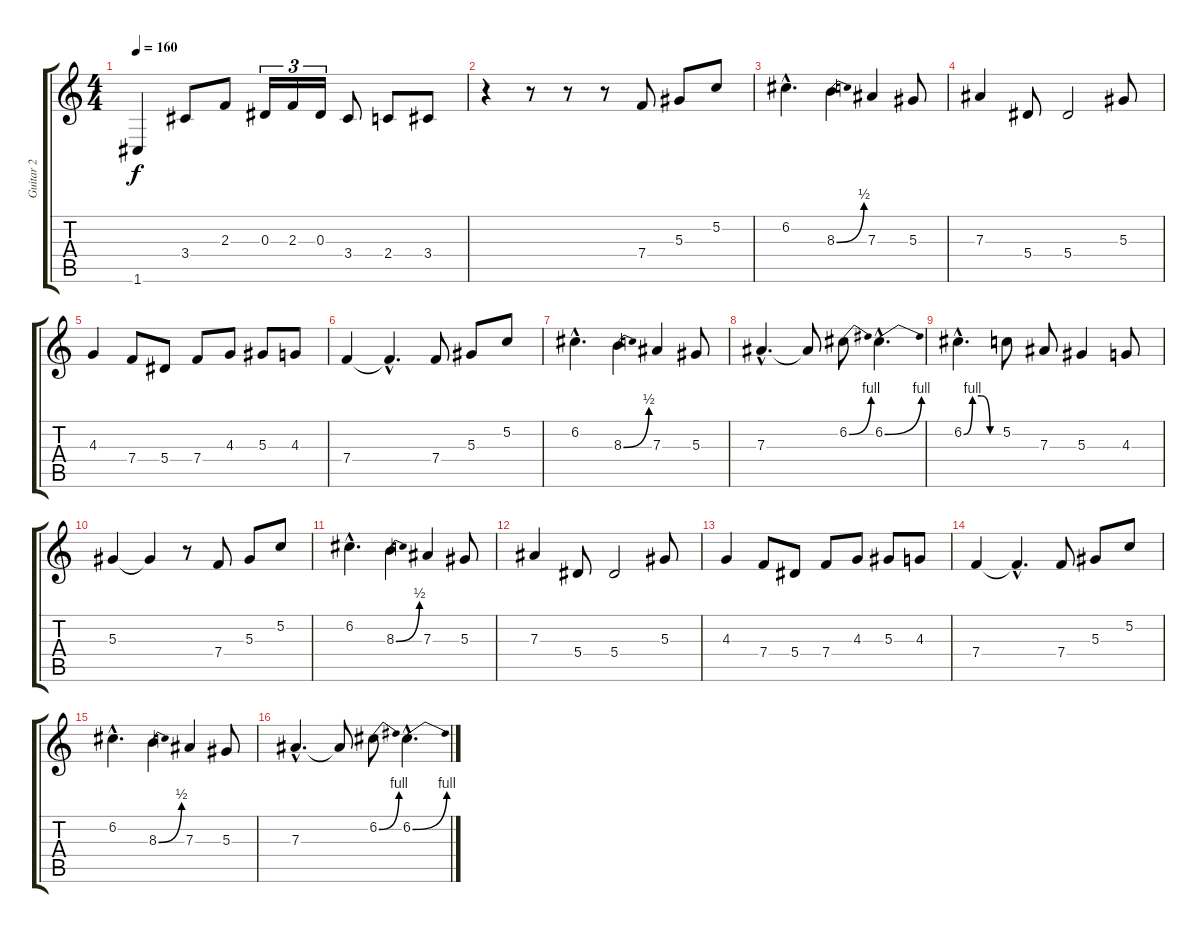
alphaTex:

\track ("Guitar 2" "Guitar 2") {instrument overdrivenguitar}
\staff {score tabs}
\tuning (C4 G3 Eb3 Bb2 F2 C2) {hide}
\ts (4 4)
\tempo 160
\clef g2
\ks c
1.6.4{dy f instrument overdrivenguitar} 3.4.8 2.3.8 0.3.16{tu (3 2)} 2.3.16{tu (3 2)} 0.3.16{tu (3 2)} 3.4.8 2.4.8 3.4.8 |
r.4 r.8 r.8 r.8 7.4.8 5.3.8 5.2.8 |
6.2{hac}.4{d} 8.3{be (bend 0 0 60 2)}.4 7.3.4 5.3.8 |
7.3.4 5.4.8 5.4.2 5.3.8 |
4.3.4 7.4.8 5.4.8 7.4.8 4.3.8 5.3.8 4.3.8 |
7.4.4 7.4{hac t}.4{d} 7.4.8 5.3.8 5.2.8 |
6.2{hac}.4{d} 8.3{be (bend 0 0 60 2)}.4 7.3.4 5.3.8 |
7.3{hac}.4{d} 7.3{t}.8 6.2{be (bend 0 0 60 4)}.8 6.2{be (bend 0 0 60 4) hac}.4{d} |
6.2{be (custom 0 0 15 4 30 4 45 0 60 0) hac}.4{d} 5.2.8 7.3.8 5.3.4 4.3.8 |
5.3.4 5.3{t}.4 r.8 7.4.8 5.3.8 5.2.8 |
6.2{hac}.4{d} 8.3{be (bend 0 0 60 2)}.4 7.3.4 5.3.8 |
7.3.4 5.4.8 5.4.2 5.3.8 |
4.3.4 7.4.8 5.4.8 7.4.8 4.3.8 5.3.8 4.3.8 |
7.4.4 7.4{hac t}.4{d} 7.4.8 5.3.8 5.2.8 |
6.2{hac}.4{d} 8.3{be (bend 0 0 60 2)}.4 7.3.4 5.3.8 |
7.3{hac}.4{d} 7.3{t}.8 6.2{be (bend 0 0 60 4)}.8 6.2{be (bend 0 0 60 4) hac}.4{d}
